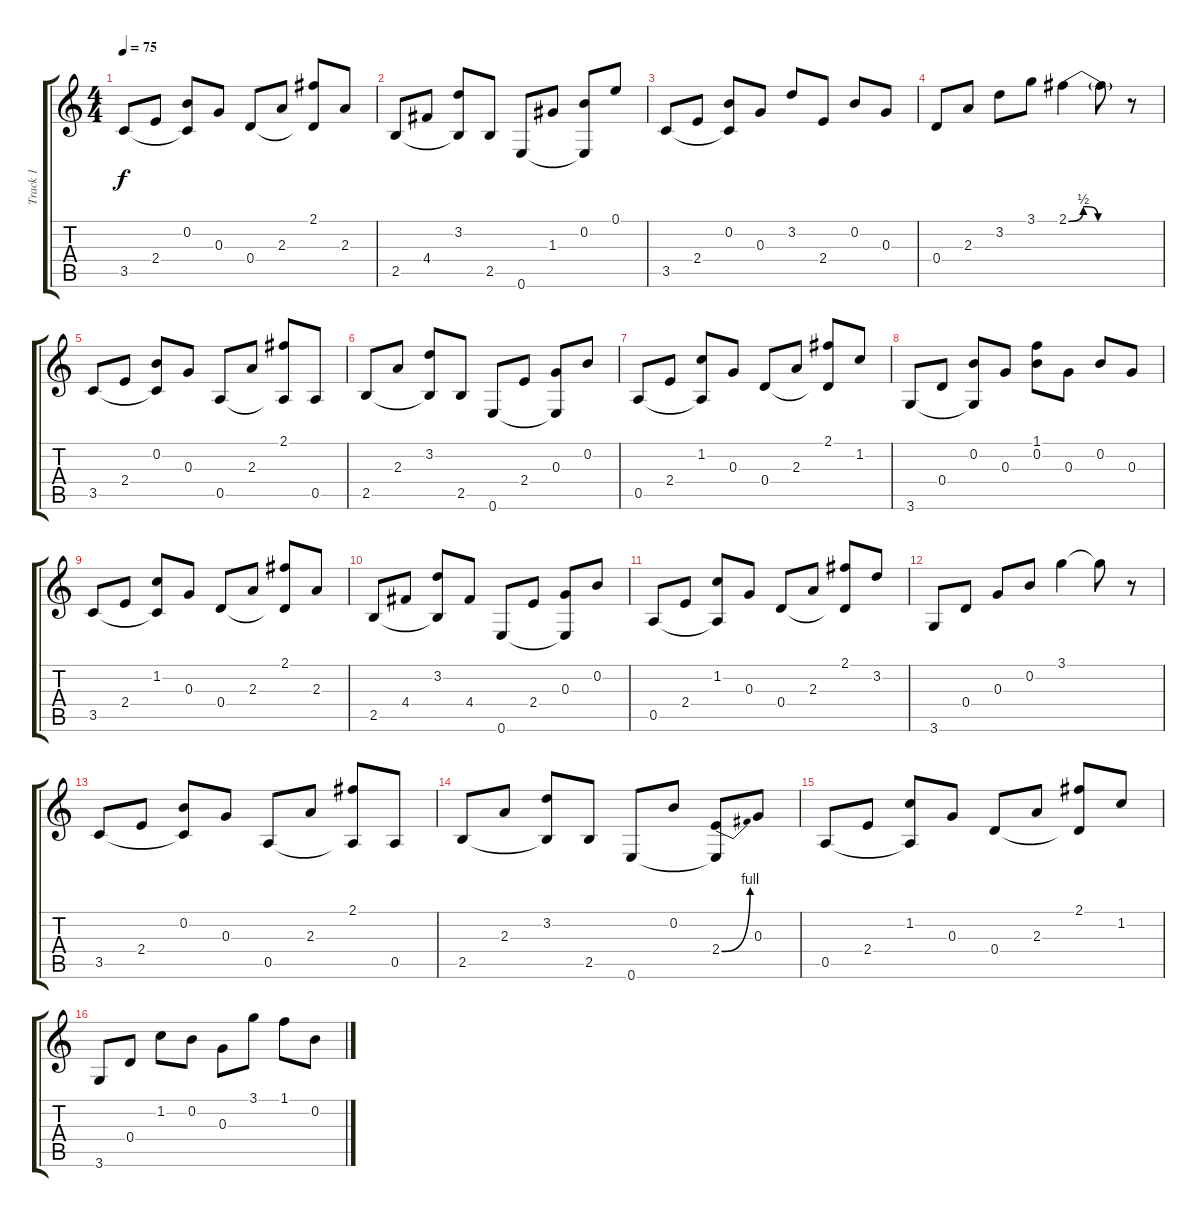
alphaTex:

\track ("Track 1" "Track 1") {instrument acousticguitarnylon}
\staff {score tabs}
\tuning (E4 B3 G3 D3 A2 E2) {hide}
\ts (4 4)
\tempo 75
\clef g2
\ks c
3.5.8{dy f} 2.4.8 (0.2 3.5{t}).8 0.3.8 0.4.8 2.3.8 (2.1 0.4{t}).8 2.3.8 |
2.5.8 4.4.8 (3.2 2.5{t}).8 2.5.8 0.6.8 1.3.8 (0.2 0.6{t}).8 0.1.8 |
3.5.8 2.4.8 (0.2 3.5{t}).8 0.3.8 3.2.8 2.4.8 0.2.8 0.3.8 |
0.4.8 2.3.8 3.2.8 3.1.8 2.1{be (custom 0 0 15 2 20 2 30 0 40 0 60 0)}.4 2.1{t}.8 r.8 |
3.5.8 2.4.8 (0.2 3.5{t}).8 0.3.8 0.5.8 2.3.8 (2.1 0.5{t}).8 0.5.8 |
2.5.8 2.3.8 (3.2 2.5{t}).8 2.5.8 0.6.8 2.4.8 (0.3 0.6{t}).8 0.2.8 |
0.5.8 2.4.8 (1.2 0.5{t}).8 0.3.8 0.4.8 2.3.8 (2.1 0.4{t}).8 1.2.8 |
3.6.8 0.4.8 (0.2 3.6{t}).8 0.3.8 (1.1 0.2).8 0.3.8 0.2.8 0.3.8 |
3.5.8 2.4.8 (1.2 3.5{t}).8 0.3.8 0.4.8 2.3.8 (2.1 0.4{t}).8 2.3.8 |
2.5.8 4.4.8 (3.2 2.5{t}).8 4.4.8 0.6.8 2.4.8 (0.3 0.6{t}).8 0.2.8 |
0.5.8 2.4.8 (1.2 0.5{t}).8 0.3.8 0.4.8 2.3.8 (2.1 0.4{t}).8 3.2.8 |
3.6.8 0.4.8 0.3.8 0.2.8 3.1.4 3.1{t}.8 r.8 |
3.5.8 2.4.8 (0.2 3.5{t}).8 0.3.8 0.5.8 2.3.8 (2.1 0.5{t}).8 0.5.8 |
2.5.8 2.3.8 (3.2 2.5{t}).8 2.5.8 0.6.8 0.2.8 (2.4{be (bend 0 0 60 4)} 0.6{t}).8 0.3.8 |
0.5.8 2.4.8 (1.2 0.5{t}).8 0.3.8 0.4.8 2.3.8 (2.1 0.4{t}).8 1.2.8 |
3.6.8 0.4.8 1.2.8 0.2.8 0.3.8 3.1.8 1.1.8 0.2.8
